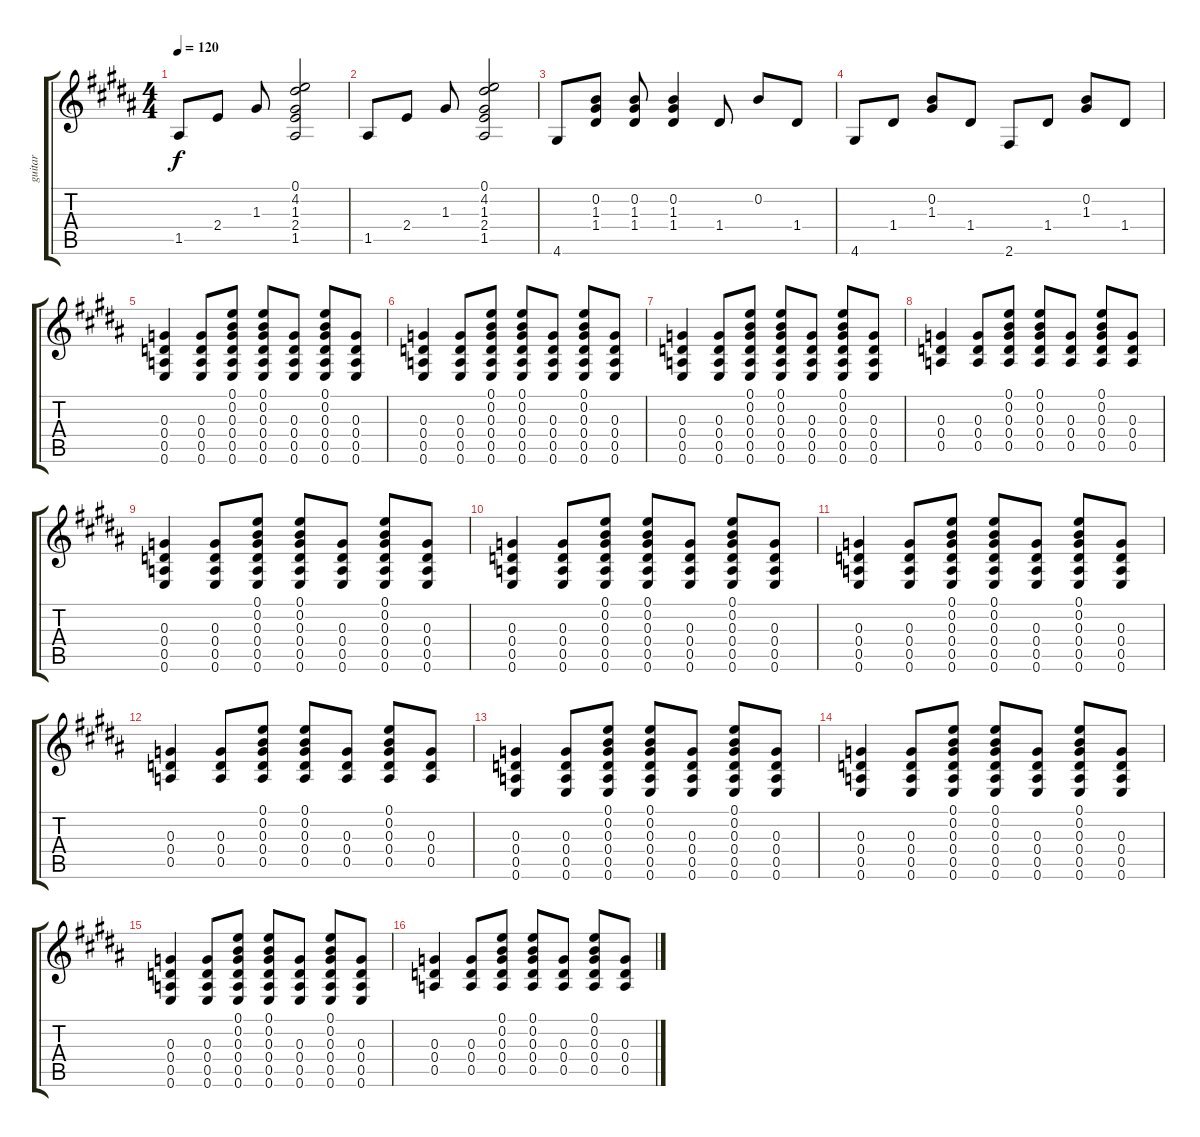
\track ("guitar" "guitar") {instrument acousticguitarsteel}
\staff {score tabs}
\tuning (E4 B3 G3 D3 A2 E2) {hide}
\ts (4 4)
\tempo 120
\clef g2
\ks b
1.5.8{dy f} 2.4.8 1.3.8 (0.1 4.2 1.3 2.4 1.5).2 |
1.5.8 2.4.8 1.3.8 (0.1 4.2 1.3 2.4 1.5).2 |
4.6.8 (0.2 1.3 1.4).8 (0.2 1.3 1.4).8 (0.2 1.3 1.4).4 1.4.8 0.2.8 1.4.8 |
4.6.8 1.4.8 (0.2 1.3).8 1.4.8 2.6.8 1.4.8 (0.2 1.3).8 1.4.8 |
(0.3 0.4 0.5 0.6).4 (0.3 0.4 0.5 0.6).8 (0.1 0.2 0.3 0.4 0.5 0.6).8 (0.1 0.2 0.3 0.4 0.5 0.6).8 (0.3 0.4 0.5 0.6).8 (0.1 0.2 0.3 0.4 0.5 0.6).8 (0.3 0.4 0.5 0.6).8 |
(0.3 0.4 0.5 0.6).4 (0.3 0.4 0.5 0.6).8 (0.1 0.2 0.3 0.4 0.5 0.6).8 (0.1 0.2 0.3 0.4 0.5 0.6).8 (0.3 0.4 0.5 0.6).8 (0.1 0.2 0.3 0.4 0.5 0.6).8 (0.3 0.4 0.5 0.6).8 |
(0.3 0.4 0.5 0.6).4 (0.3 0.4 0.5 0.6).8 (0.1 0.2 0.3 0.4 0.5 0.6).8 (0.1 0.2 0.3 0.4 0.5 0.6).8 (0.3 0.4 0.5 0.6).8 (0.1 0.2 0.3 0.4 0.5 0.6).8 (0.3 0.4 0.5 0.6).8 |
(0.3 0.4 0.5).4 (0.3 0.4 0.5).8 (0.1 0.2 0.3 0.4 0.5).8 (0.1 0.2 0.3 0.4 0.5).8 (0.3 0.4 0.5).8 (0.1 0.2 0.3 0.4 0.5).8 (0.3 0.4 0.5).8 |
(0.3 0.4 0.5 0.6).4 (0.3 0.4 0.5 0.6).8 (0.1 0.2 0.3 0.4 0.5 0.6).8 (0.1 0.2 0.3 0.4 0.5 0.6).8 (0.3 0.4 0.5 0.6).8 (0.1 0.2 0.3 0.4 0.5 0.6).8 (0.3 0.4 0.5 0.6).8 |
(0.3 0.4 0.5 0.6).4 (0.3 0.4 0.5 0.6).8 (0.1 0.2 0.3 0.4 0.5 0.6).8 (0.1 0.2 0.3 0.4 0.5 0.6).8 (0.3 0.4 0.5 0.6).8 (0.1 0.2 0.3 0.4 0.5 0.6).8 (0.3 0.4 0.5 0.6).8 |
(0.3 0.4 0.5 0.6).4 (0.3 0.4 0.5 0.6).8 (0.1 0.2 0.3 0.4 0.5 0.6).8 (0.1 0.2 0.3 0.4 0.5 0.6).8 (0.3 0.4 0.5 0.6).8 (0.1 0.2 0.3 0.4 0.5 0.6).8 (0.3 0.4 0.5 0.6).8 |
(0.3 0.4 0.5).4 (0.3 0.4 0.5).8 (0.1 0.2 0.3 0.4 0.5).8 (0.1 0.2 0.3 0.4 0.5).8 (0.3 0.4 0.5).8 (0.1 0.2 0.3 0.4 0.5).8 (0.3 0.4 0.5).8 |
(0.3 0.4 0.5 0.6).4 (0.3 0.4 0.5 0.6).8 (0.1 0.2 0.3 0.4 0.5 0.6).8 (0.1 0.2 0.3 0.4 0.5 0.6).8 (0.3 0.4 0.5 0.6).8 (0.1 0.2 0.3 0.4 0.5 0.6).8 (0.3 0.4 0.5 0.6).8 |
(0.3 0.4 0.5 0.6).4 (0.3 0.4 0.5 0.6).8 (0.1 0.2 0.3 0.4 0.5 0.6).8 (0.1 0.2 0.3 0.4 0.5 0.6).8 (0.3 0.4 0.5 0.6).8 (0.1 0.2 0.3 0.4 0.5 0.6).8 (0.3 0.4 0.5 0.6).8 |
(0.3 0.4 0.5 0.6).4 (0.3 0.4 0.5 0.6).8 (0.1 0.2 0.3 0.4 0.5 0.6).8 (0.1 0.2 0.3 0.4 0.5 0.6).8 (0.3 0.4 0.5 0.6).8 (0.1 0.2 0.3 0.4 0.5 0.6).8 (0.3 0.4 0.5 0.6).8 |
(0.3 0.4 0.5).4 (0.3 0.4 0.5).8 (0.1 0.2 0.3 0.4 0.5).8 (0.1 0.2 0.3 0.4 0.5).8 (0.3 0.4 0.5).8 (0.1 0.2 0.3 0.4 0.5).8 (0.3 0.4 0.5).8
